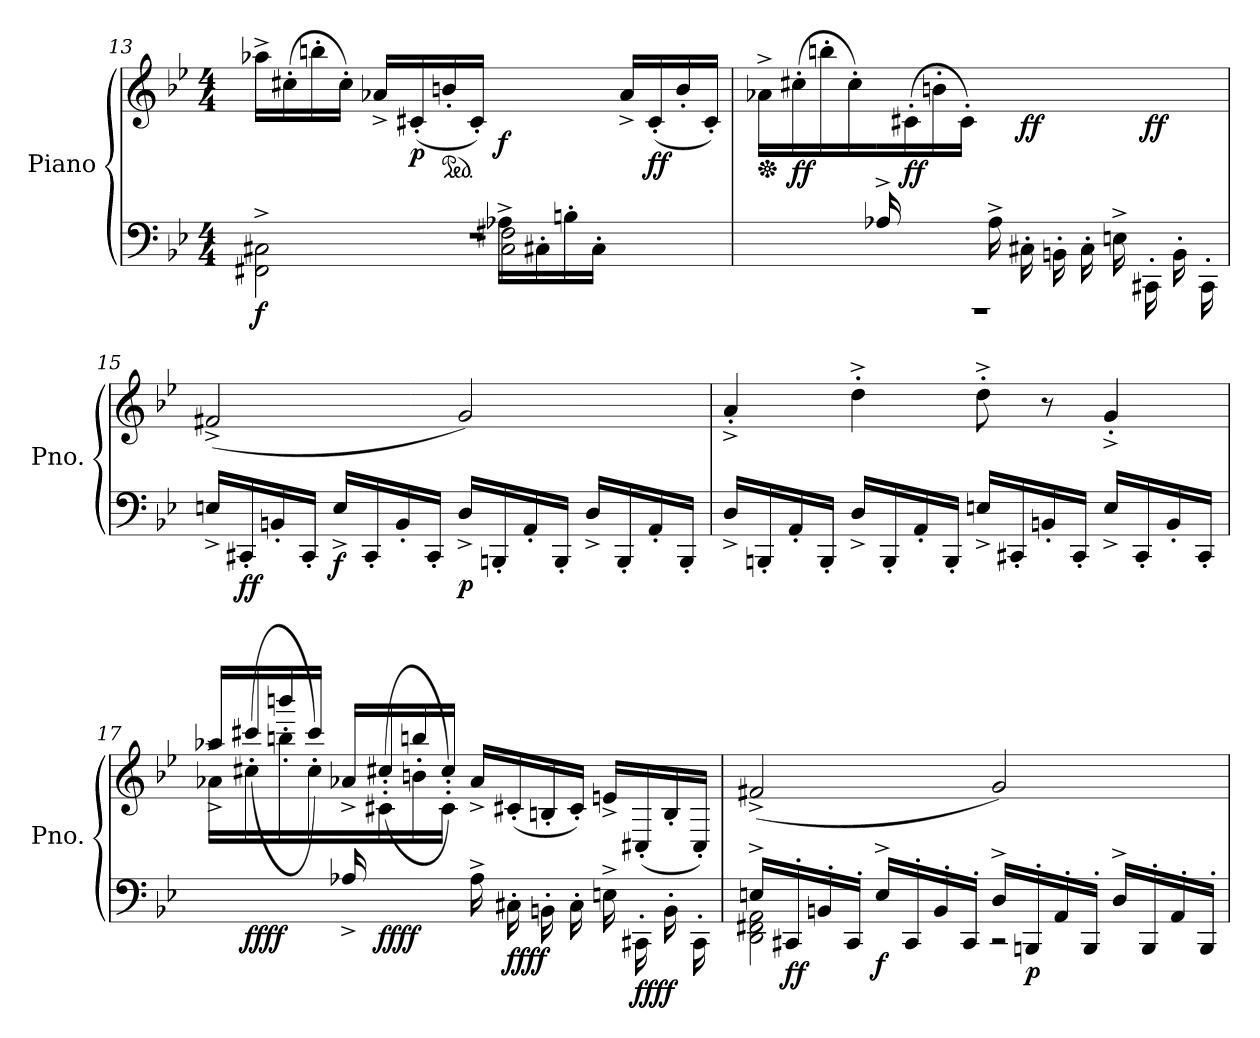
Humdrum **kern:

**kern	**kern	**dynam
*part1	*part1	*part1
*staff2	*staff1	*staff1/2
*I"Piano	*	*
*I'Pno.	*	*
!!LO:LB:g=z
*clefF4	*clefG2	*
*k[b-e-]	*k[b-e-]	*
*M4/4	*M4/4	*
=13	=13	=13
*^	*	*
*	*^	*	*
!	!	!	!	!LO:DY:b=2
2ryy	1r	2FF#X\^ 2C#X\^	16aa-X^\LL	f
.	.	.	(16cc#X'\	.
.	.	.	16bbn'\	.
.	.	.	16cc#'\JJ)	.
.	.	.	16a-X^/LL	.
!	!	!	!	!LO:DY:b
.	.	.	(16c#X'/	p
*	*	*	*ped	*
.	.	.	16bn'/	.
.	.	.	16c#'/JJ)	.
!	!	!	!	!LO:DY:b
16A-X^\LL	.	2C#\ 2F#X\	4ryy	f
16C#X'\	.	.	.	.
16Bn'\	.	.	.	.
16C#'\JJ	.	.	.	.
4ryy	.	.	16a-^/LL	.
!	!	!	!	!LO:DY:b
.	.	.	(16c#'/	ff
.	.	.	16b'/	.
.	.	.	16c#'/JJ)	.
*	*v	*v	*	*
=14	=14	=14	=14
*	*	*Xped	*
4ryy	1r	16a-X^\LL	.
!	!	!	!LO:DY:b
.	.	(16cc#X'\	ff
.	.	16bbn'\	.
.	.	16cc#'\JJ)	.
16A-X^/LL	.	16ryy	.
!	!	!	!LO:DY:b
8.ryy	.	(16c#X'\	ff
.	.	16bn'\	.
.	.	16c#'\JJ)	.
16A-^\LL	.	16ryy	.
!	!	!	!LO:DY:b
16C#X'\	.	4ryy	ff
16BBn'\	.	.	.
16C#'\JJ	.	.	.
16En^\LL	.	.	.
!	!	!	!LO:DY:b
16CC#X'\	.	8.ryy	ff
16BB'\	.	.	.
16CC#'\JJ	.	.	.
*v	*v	*	*
!!LO:PB:g=z
=15	=15	=15
16En^/LL	(2f#X^/	.
!	!	!LO:DY:b=2
16CC#X'/	.	ff
16BBn'/	.	.
16CC#'/JJ	.	.
!	!	!LO:DY:b=2
16E^/LL	.	f
16CC#'/	.	.
16BB'/	.	.
16CC#'/JJ	.	.
!	!	!LO:DY:b=2
16D^/LL	2g/)	p
16BBBn'/	.	.
16AA'/	.	.
16BBB'/JJ	.	.
!	!	!LO:DY:b=2
16D^/LL	.	other-dynamics
16BBB'/	.	.
16AA'/	.	.
16BBB'/JJ	.	.
=16	=16	=16
16D^/LL	4a^'/	.
!	!	!LO:DY:b=2
!	!	!LO:DY:n=1:b=2
16BBBn'/	.	other-dynamics other-dynamics
16AA'/	.	.
16BBB'/JJ	.	.
16D^/LL	4dd^'\	.
!	!	!LO:DY:n=2:b=2
16BBB'/	.	other-dynamics
16AA'/	.	.
16BBB'/JJ	.	.
16En^/LL	8dd^'\	.
!	!	!LO:DY:n=3:b=2
16CC#X'/	.	other-dynamics
16BBn'/	8r	.
16CC#'/JJ	.	.
16E^/LL	4g^'/	.
!	!	!LO:DY:n=4:b=2
16CC#'/	.	other-dynamics
16BB'/	.	.
16CC#'/JJ	.	.
!!LO:LB:g=z
=17	=17	=17
*	*^	*
16ryy	16a-X^\LL	16aa-X^/LL	.
!	!	!	!LO:DY:b=2
!	!	!	!LO:DY:n=1:b
8.ryy	(16cc#X'\	(16ccc#X'/	ff ff
.	16bbn'\	16bbbn'/	.
.	16cc#'\JJ)	16ccc#'/JJ)	.
16A-X^/LL	16ryy	16a-X^/LL	.
!	!	!	!LO:DY:n=2:b=2
!	!	!	!LO:DY:n=3:b
8.ryy	(16c#X'\	(16cc#X'/	ff ff
.	16bn'\	16bbn'/	.
.	16c#'\JJ)	16cc#'/JJ)	.
16A-^\LL	2ryy	16a-^/LL	.
!	!	!	!LO:DY:n=4:b=2
!	!	!	!LO:DY:n=5:b
16C#X'\	.	(16c#X'/	ff ff
16BBn'\	.	16Bn'/	.
16C#'\JJ	.	16c#'/JJ)	.
16En^\LL	.	16en^/LL	.
!	!	!	!LO:DY:n=6:b=2
!	!	!	!LO:DY:n=7:b
16CC#X'\	.	(16C#X'/	ff ff
16BB'\	.	16B'/	.
16CC#'\JJ	.	16C#'/JJ)	.
*	*v	*v	*
=18	=18	=18
*^	*	*
16En^/LL	2DD\ 2FF#X\ 2AA\	(2f#X^/	.
!	!	!	!LO:DY:b=2
16CC#X'/	.	.	ff
16BBn'/	.	.	.
16CC#'/JJ	.	.	.
!	!	!	!LO:DY:b=2
16E^/LL	.	.	f
16CC#'/	.	.	.
16BB'/	.	.	.
16CC#'/JJ	.	.	.
16D^/LL	2r	2g/)	.
!	!	!	!LO:DY:b=2
16BBBn'/	.	.	p
16AA'/	.	.	.
16BBB'/JJ	.	.	.
16D^/LL	.	.	.
!	!	!	!LO:DY:b=2
16BBB'/	.	.	other-dynamics
16AA'/	.	.	.
16BBB'/JJ	.	.	.
*v	*v	*	*
=	=	=
*-	*-	*-
